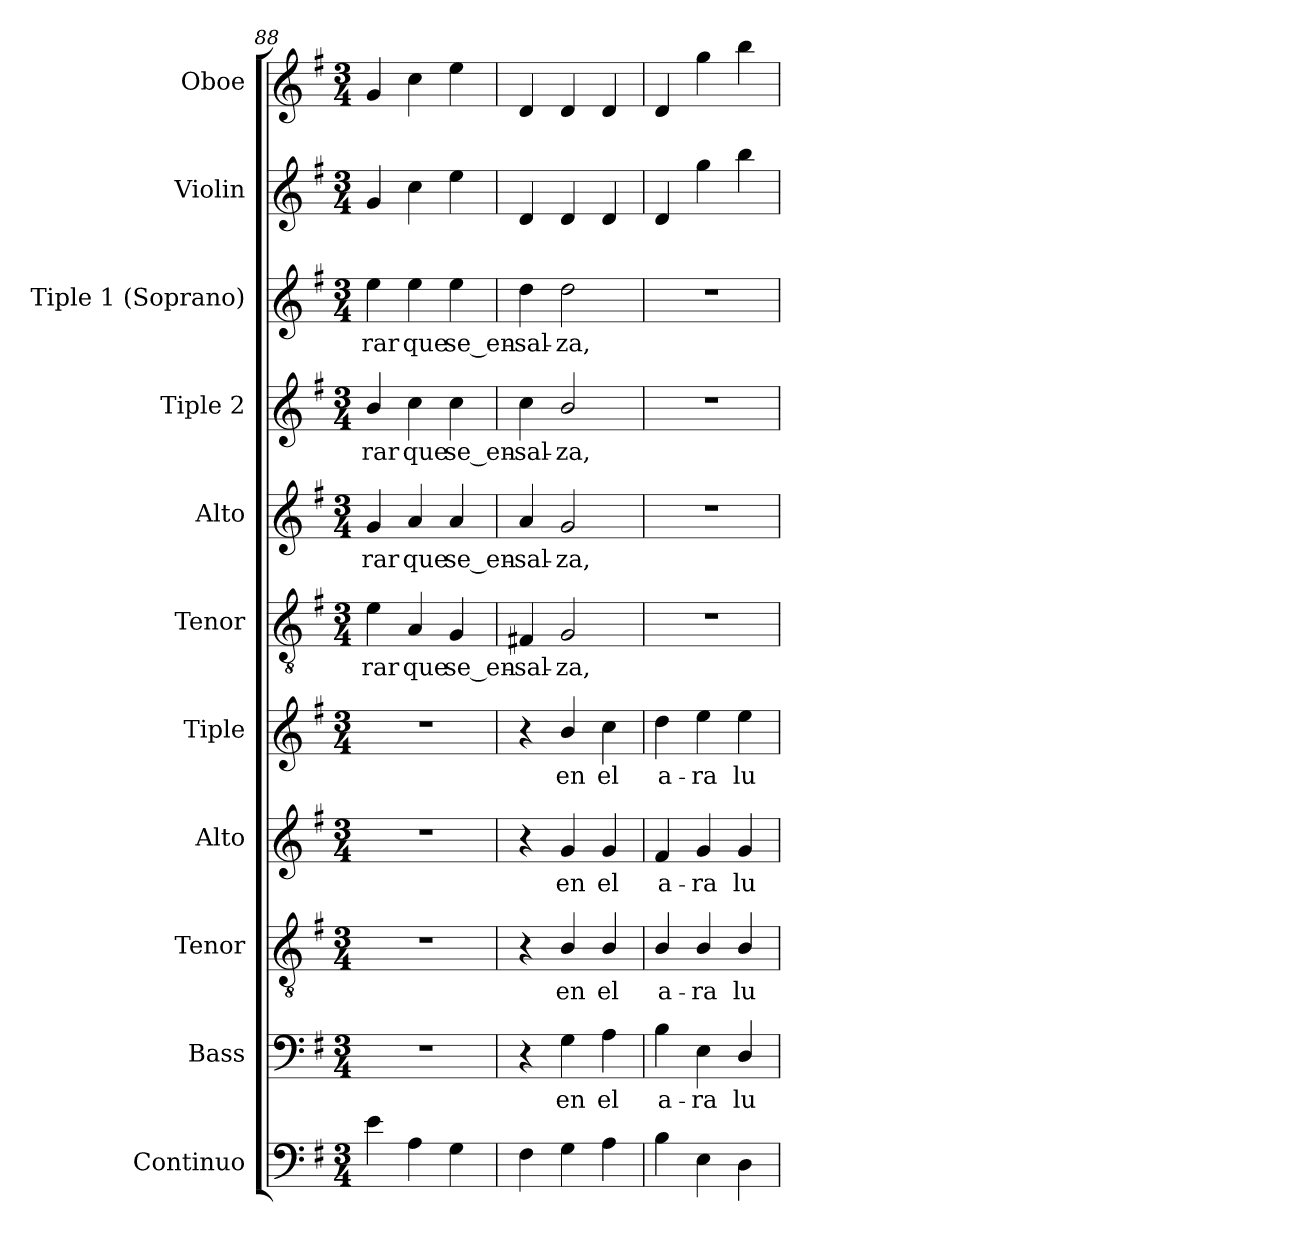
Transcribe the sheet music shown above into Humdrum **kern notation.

**kern	**kern	**text	**kern	**text	**kern	**text	**kern	**text	**kern	**text	**kern	**text	**kern	**text	**kern	**text	**kern	**kern
*part11	*part10	*part10	*part9	*part9	*part8	*part8	*part7	*part7	*part6	*part6	*part5	*part5	*part4	*part4	*part3	*part3	*part2	*part1
*staff11	*staff10	*staff10	*staff9	*staff9	*staff8	*staff8	*staff7	*staff7	*staff6	*staff6	*staff5	*staff5	*staff4	*staff4	*staff3	*staff3	*staff2	*staff1
*I"Continuo	*I"Bass	*	*I"Tenor	*	*I"Alto	*	*I"Tiple	*	*I"Tenor	*	*I"Alto	*	*I"Tiple 2	*	*I"Tiple 1 (Soprano)	*	*I"Violin	*I"Oboe
*I'Cont.	*I'B.	*	*I'T.	*	*I'A.	*	*	*	*I'T.	*	*I'A.	*	*	*	*I'S1.	*	*I'Vln.	*I'Ob.
*clefF4	*clefF4	*	*clefGv2	*	*clefG2	*	*clefG2	*	*clefGv2	*	*clefG2	*	*clefG2	*	*clefG2	*	*clefG2	*clefG2
*	*	*	*ITrd7c12	*	*	*	*	*	*ITrd7c12	*	*	*	*	*	*	*	*	*
*k[f#]	*k[f#]	*	*k[f#]	*	*k[f#]	*	*k[f#]	*	*k[f#]	*	*k[f#]	*	*k[f#]	*	*k[f#]	*	*k[f#]	*k[f#]
*G:	*G:	*	*G:	*	*G:	*	*G:	*	*G:	*	*G:	*	*G:	*	*G:	*	*G:	*G:
*M3/4	*M3/4	*	*M3/4	*	*M3/4	*	*M3/4	*	*M3/4	*	*M3/4	*	*M3/4	*	*M3/4	*	*M3/4	*M3/4
=88	=88	=88	=88	=88	=88	=88	=88	=88	=88	=88	=88	=88	=88	=88	=88	=88	=88	=88
!	!LO:N:vis=1	!	!LO:N:vis=1	!	!LO:N:vis=1	!	!LO:N:vis=1	!	!	!	!	!	!	!	!	!	!	!
!	!	!	!	!	!	!	!	!	!	!LO:LY:b:color=#000000	!	!	!	!	!	!	!	!
!	!	!	!	!	!	!	!	!	!	!	!	!LO:LY:b:color=#000000	!	!	!	!	!	!
!	!	!	!	!	!	!	!	!	!	!	!	!	!	!LO:LY:b:color=#000000	!	!	!	!
!	!	!	!	!	!	!	!	!	!	!	!	!	!	!	!	!LO:LY:b:color=#000000	!	!
4ei\	2.r	.	2.r	.	2.r	.	2.r	.	4Ei\	-rar	4gi/	-rar	4bi/	-rar	4eei\	-rar	4gi/	4gi/
!	!	!	!	!	!	!	!	!	!	!LO:LY:b:color=#000000	!	!	!	!	!	!	!	!
!	!	!	!	!	!	!	!	!	!	!	!	!LO:LY:b:color=#000000	!	!	!	!	!	!
!	!	!	!	!	!	!	!	!	!	!	!	!	!	!LO:LY:b:color=#000000	!	!	!	!
!	!	!	!	!	!	!	!	!	!	!	!	!	!	!	!	!LO:LY:b:color=#000000	!	!
4Ai\	.	.	.	.	.	.	.	.	4AAi/	que	4ai/	que	4cci\	que	4eei\	que	4cci\	4cci\
!	!	!	!	!	!	!	!	!	!	!LO:LY:b:color=#000000	!	!	!	!	!	!	!	!
!	!	!	!	!	!	!	!	!	!	!	!	!LO:LY:b:color=#000000	!	!	!	!	!	!
!	!	!	!	!	!	!	!	!	!	!	!	!	!	!LO:LY:b:color=#000000	!	!	!	!
!	!	!	!	!	!	!	!	!	!	!	!	!	!	!	!	!LO:LY:b:color=#000000	!	!
4Gi\	.	.	.	.	.	.	.	.	4GGi/	se_en-	4ai/	se_en-	4cci\	se_en-	4eei\	se_en-	4eei\	4eei\
=89	=89	=89	=89	=89	=89	=89	=89	=89	=89	=89	=89	=89	=89	=89	=89	=89	=89	=89
!	!	!	!	!	!	!	!	!	!	!LO:LY:b:color=#000000	!	!	!	!	!	!	!	!
!	!	!	!	!	!	!	!	!	!	!	!	!LO:LY:b:color=#000000	!	!	!	!	!	!
!	!	!	!	!	!	!	!	!	!	!	!	!	!	!LO:LY:b:color=#000000	!	!	!	!
!	!	!	!	!	!	!	!	!	!	!	!	!	!	!	!	!LO:LY:b:color=#000000	!	!
4F#i\	4r	.	4r	.	4r	.	4r	.	4FF#Xi/	-sal-	4ai/	-sal-	4cci\	-sal-	4ddi\	-sal-	4di/	4di/
!	!	!LO:LY:b:color=#000000	!	!	!	!	!	!	!	!	!	!	!	!	!	!	!	!
!	!	!	!	!LO:LY:b:color=#000000	!	!	!	!	!	!	!	!	!	!	!	!	!	!
!	!	!	!	!	!	!LO:LY:b:color=#000000	!	!	!	!	!	!	!	!	!	!	!	!
!	!	!	!	!	!	!	!	!LO:LY:b:color=#000000	!	!	!	!	!	!	!	!	!	!
!	!	!	!	!	!	!	!	!	!	!LO:LY:b:color=#000000	!	!	!	!	!	!	!	!
!	!	!	!	!	!	!	!	!	!	!	!	!LO:LY:b:color=#000000	!	!	!	!	!	!
!	!	!	!	!	!	!	!	!	!	!	!	!	!	!LO:LY:b:color=#000000	!	!	!	!
!	!	!	!	!	!	!	!	!	!	!	!	!	!	!	!	!LO:LY:b:color=#000000	!	!
4Gi\	4Gi\	en	4BBi/	en	4gi/	en	4bi/	en	2GGi/	-za,	2gi/	-za,	2bi/	-za,	2ddi\	-za,	4di/	4di/
!	!	!LO:LY:b:color=#000000	!	!	!	!	!	!	!	!	!	!	!	!	!	!	!	!
!	!	!	!	!LO:LY:b:color=#000000	!	!	!	!	!	!	!	!	!	!	!	!	!	!
!	!	!	!	!	!	!LO:LY:b:color=#000000	!	!	!	!	!	!	!	!	!	!	!	!
!	!	!	!	!	!	!	!	!LO:LY:b:color=#000000	!	!	!	!	!	!	!	!	!	!
4Ai\	4Ai\	el	4BBi/	el	4gi/	el	4cci\	el	.	.	.	.	.	.	.	.	4di/	4di/
=90	=90	=90	=90	=90	=90	=90	=90	=90	=90	=90	=90	=90	=90	=90	=90	=90	=90	=90
!	!	!LO:LY:b:color=#000000	!	!	!	!	!	!	!	!	!	!	!	!	!	!	!	!
!	!	!	!	!LO:LY:b:color=#000000	!	!	!	!	!	!	!	!	!	!	!	!	!	!
!	!	!	!	!	!	!LO:LY:b:color=#000000	!	!	!	!	!	!	!	!	!	!	!	!
!	!	!	!	!	!	!	!	!LO:LY:b:color=#000000	!LO:N:vis=1	!	!LO:N:vis=1	!	!LO:N:vis=1	!	!LO:N:vis=1	!	!	!
4Bi\	4Bi\	a-	4BBi/	a-	4f#i/	a-	4ddi\	a-	2.r	.	2.r	.	2.r	.	2.r	.	4di/	4di/
!	!	!LO:LY:b:color=#000000	!	!	!	!	!	!	!	!	!	!	!	!	!	!	!	!
!	!	!	!	!LO:LY:b:color=#000000	!	!	!	!	!	!	!	!	!	!	!	!	!	!
!	!	!	!	!	!	!LO:LY:b:color=#000000	!	!	!	!	!	!	!	!	!	!	!	!
!	!	!	!	!	!	!	!	!LO:LY:b:color=#000000	!	!	!	!	!	!	!	!	!	!
4Ei\	4Ei\	-ra	4BBi/	-ra	4gi/	-ra	4eei\	-ra	.	.	.	.	.	.	.	.	4ggi\	4ggi\
!	!	!LO:LY:b:color=#000000	!	!	!	!	!	!	!	!	!	!	!	!	!	!	!	!
!	!	!	!	!LO:LY:b:color=#000000	!	!	!	!	!	!	!	!	!	!	!	!	!	!
!	!	!	!	!	!	!LO:LY:b:color=#000000	!	!	!	!	!	!	!	!	!	!	!	!
!	!	!	!	!	!	!	!	!LO:LY:b:color=#000000	!	!	!	!	!	!	!	!	!	!
4Di\	4Di/	lu-	4BBi/	lu-	4gi/	lu-	4eei\	lu-	.	.	.	.	.	.	.	.	4bbi\	4bbi\
=	=	=	=	=	=	=	=	=	=	=	=	=	=	=	=	=	=	=
*-	*-	*-	*-	*-	*-	*-	*-	*-	*-	*-	*-	*-	*-	*-	*-	*-	*-	*-
